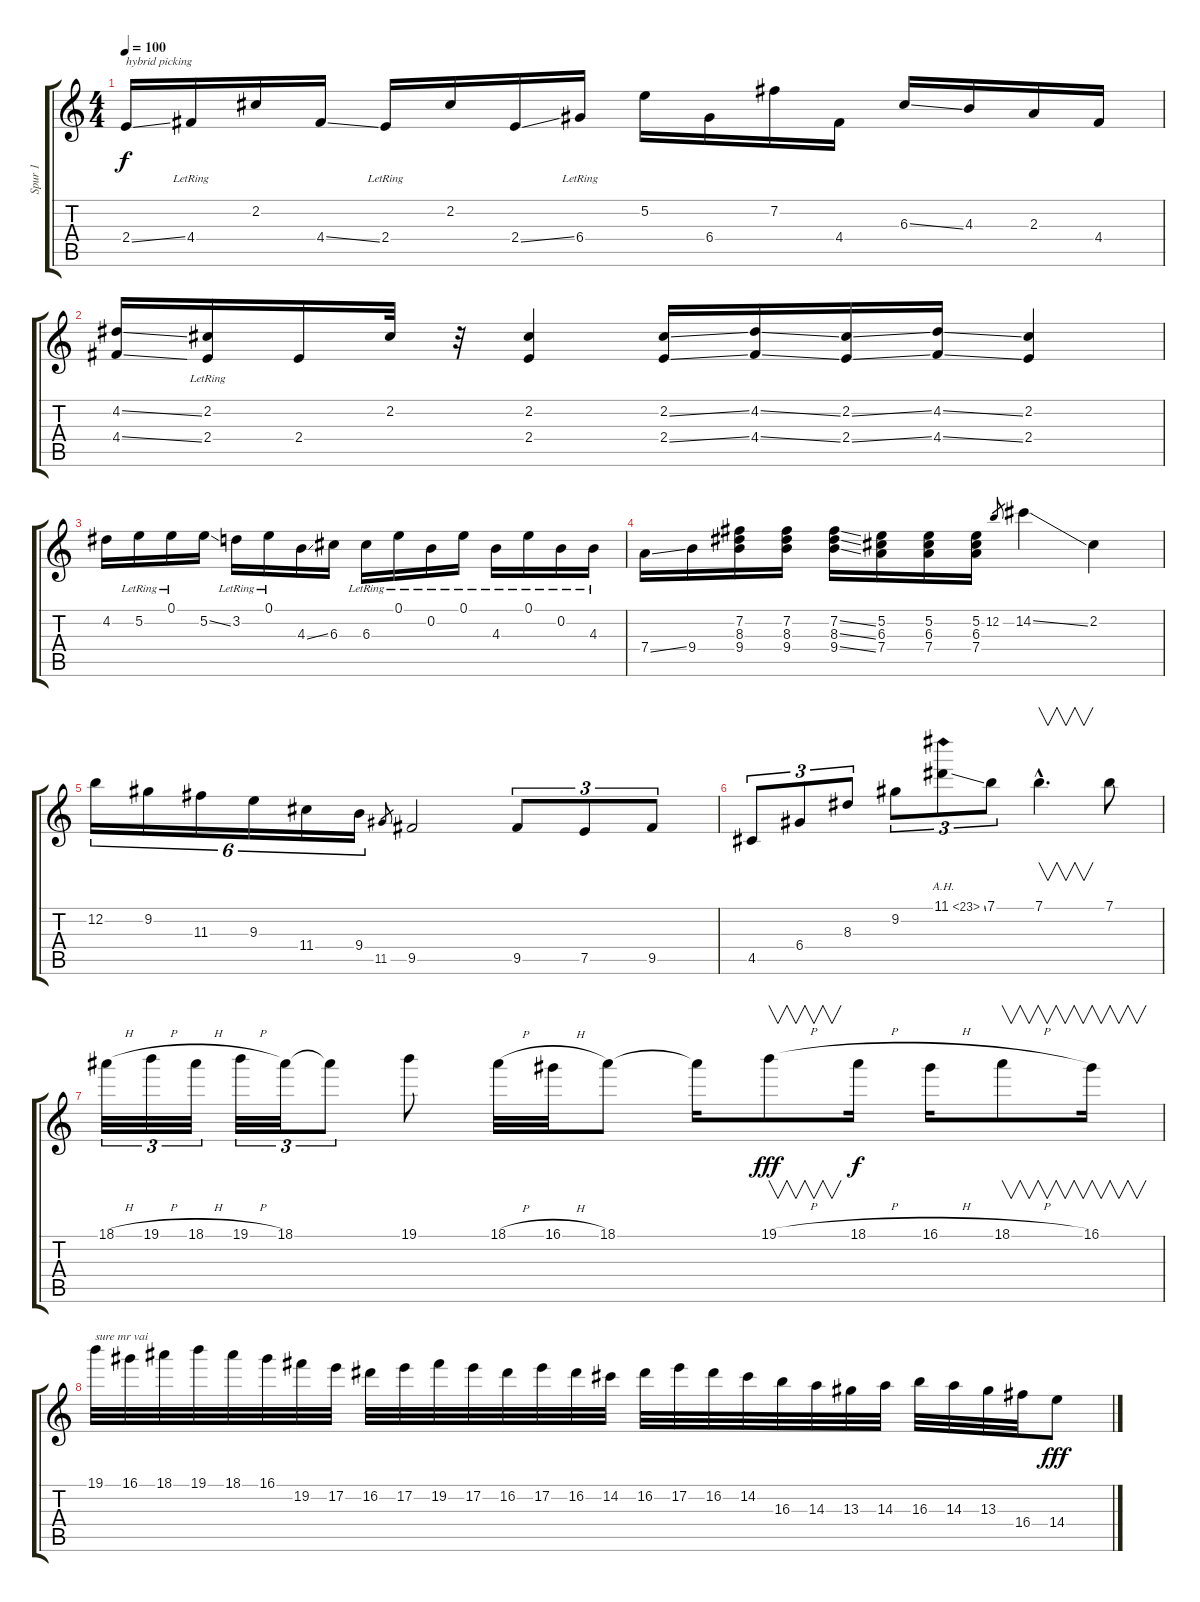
\track ("Spur 1" "Spur 1") {instrument overdrivenguitar}
\staff {score tabs}
\tuning (E4 B3 G3 D3 A2 E2) {hide}
\ts (4 4)
\tempo 100
\clef g2
\ks c
2.4{ss}.16{txt "hybrid picking" dy f instrument overdrivenguitar} 4.4{lr}.16 2.2.16 4.4{ss}.16 2.4{lr}.16 2.2.16 2.4{ss}.16 6.4{lr}.16 5.2.16 6.4.16 7.2.16 4.4.16 6.3{ss}.16 4.3.16 2.3.16 4.4.16 |
(4.2{ss} 4.4{ss}).16 (2.2{lr} 2.4).16 2.4.16 2.2.32 r.32 (2.2 2.4).4 (2.2{ss} 2.4{ss}).16 (4.2{ss} 4.4{ss}).16 (2.2{ss} 2.4{ss}).16 (4.2{ss} 4.4{ss}).16 (2.2 2.4).4 |
4.2.16 5.2{lr}.16 0.1{lr}.16 5.2{ss}.16 3.2{lr}.16 0.1{lr}.16 4.3{ss}.16 6.3.16 6.3{lr}.16 0.1{lr}.16 0.2{lr}.16 0.1{lr}.16 4.3{lr}.16 0.1{lr}.16 0.2{lr}.16 4.3{lr}.16 |
7.4{ss}.16 9.4.16 (7.2 8.3 9.4).16 (7.2 8.3 9.4).16 (7.2{ss} 8.3{ss} 9.4{ss}).16 (5.2 6.3 7.4).16 (5.2 6.3 7.4).16 (5.2 6.3 7.4).16 12.2.8{gr} 14.2{ss}.4 2.2.4 |
12.2.16{tu (6 4)} 9.2.16{tu (6 4)} 11.3.16{tu (6 4)} 9.3.16{tu (6 4)} 11.4.16{tu (6 4)} 9.4.16{tu (6 4)} 11.5.8{gr} 9.5.2 9.5.8{tu (3 2)} 7.5.8{tu (3 2)} 9.5.8{tu (3 2)} |
4.5.8{tu (3 2)} 6.4.8{tu (3 2)} 8.3.8{tu (3 2)} 9.2.8{tu (3 2)} 11.1{ah 12 ss}.8{tu (3 2)} 7.1.8{tu (3 2)} 7.1{hac}.4{v d} 7.1.8 |
18.1{h}.32{tu (3 2)} 19.1{h}.32{tu (3 2)} 18.1{h}.32{tu (3 2)} 19.1{h}.32{tu (3 2)} 18.1.32{tu (3 2)} 18.1{t}.8{tu (3 2)} 19.1.8 18.1{h}.32 16.1{h}.32 18.1.8 18.1{t}.16 19.1{h}.8{v dy fff} 18.1{h}.16{dy f} 16.1{h}.16 18.1{h}.8{v} 16.1.16{v} |
19.1.32{txt "sure mr vai "} 16.1.32 18.1.32 19.1.32 18.1.32 16.1.32 19.2.32 17.2.32 16.2.32 17.2.32 19.2.32 17.2.32 16.2.32 17.2.32 16.2.32 14.2.32 16.2.32 17.2.32 16.2.32 14.2.32 16.3.32 14.3.32 13.3.32 14.3.32 16.3.32 14.3.32 13.3.32 16.4.32 14.4.8{dy fff}
